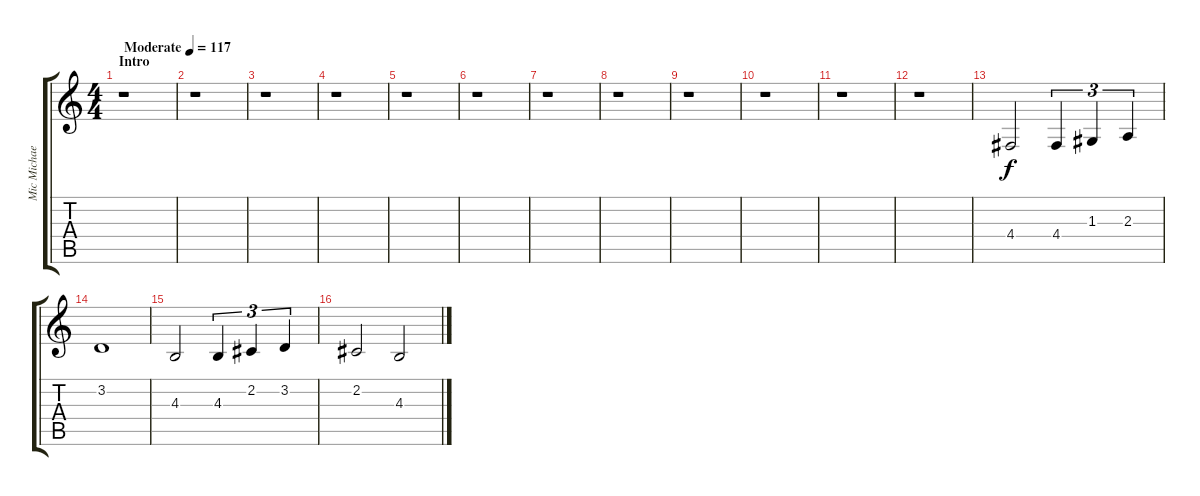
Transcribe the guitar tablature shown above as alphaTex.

\track ("Mic Michaeli (Keyboard Overdub II)" "Mic Michae") {instrument synthbrass1}
\staff {score tabs}
\tuning (E4 B3 G3 D3 A2 E2) {hide}
\ts (4 4)
\section ("" "Intro")
\tempo (117 "Moderate")
\clef g2
\ks c
r.1{dy f instrument synthbrass1} |
r.1 |
r.1 |
r.1 |
r.1 |
r.1 |
r.1 |
r.1 |
r.1 |
r.1 |
r.1 |
r.1 |
4.4.2 4.4.4{tu (3 2)} 1.3.4{tu (3 2)} 2.3.4{tu (3 2)} |
3.2.1 |
4.3.2 4.3.4{tu (3 2)} 2.2.4{tu (3 2)} 3.2.4{tu (3 2)} |
2.2.2 4.3.2
